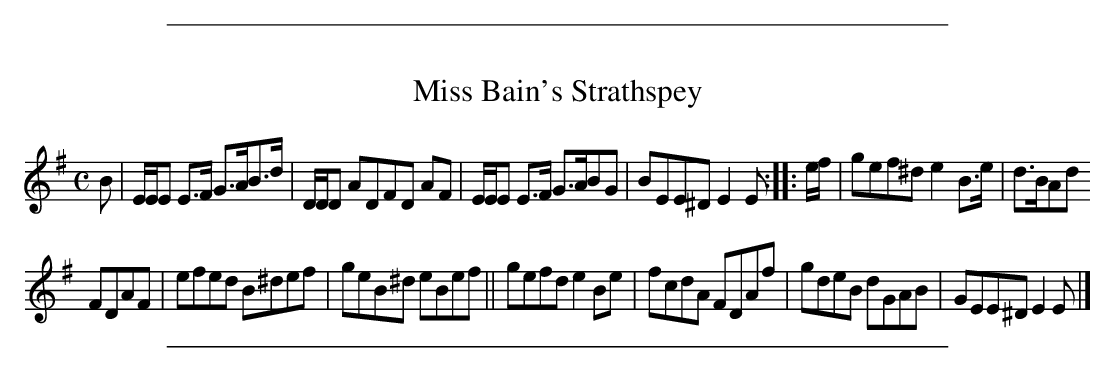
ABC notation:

X:1
T: Miss Bain's Strathspey
M: C
L: 1/8
K: G
B |\
E/E/E E>F G>AB>d | D/D/D ADFD AF | E/E/E E>F G>ABG | BEE^D E2E :: e/f/ | gef^d e2B>e | d>BAd
FDAF | efed B^def | geB^d eBef || gefd e2Be | fcdA FDAf | gdeB dGAB | GEE^D E2E |]
